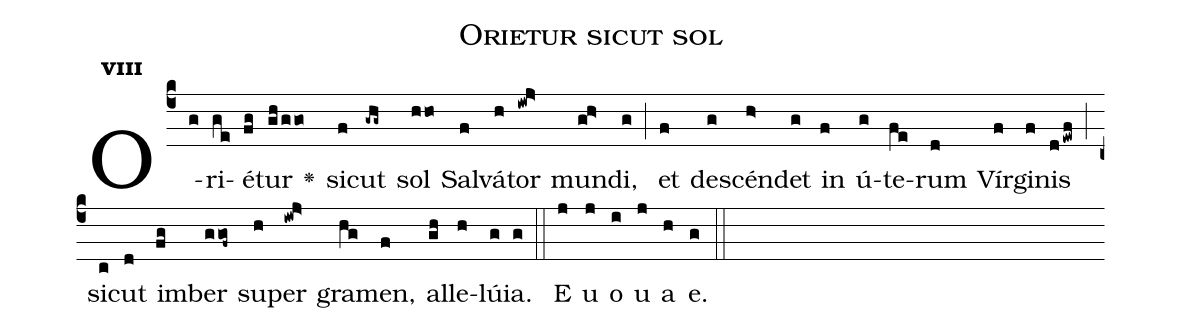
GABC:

name:Orietur sicut sol;
office-part:Antiphona;
mode:8;
%%
initial-style: 1;
name: Orietur sicut sol
book: Antiphonae & Responsoria/Tomus I, p. 67;
occasion: Die 19 Dec;
office-part: Laudes Ant E;
user-notes: ;
commentary: ;
annotation: 8g;
centering-scheme: english;
fontsize: 12;
font: OFLSortsMillGoudy;
height: 11;
width: 4.5;
%%
(c4)O(g)ri(ge)é(fg)tur(gh/ggo) <v>\greheightstar</v>() si(f)cut(-ghg~) sol(hho) Sal(f)vá(h)tor(iwj>) mun(gh>)di,(g) (;) et(f) de(g)scén(h>)det(g) in(f) ú(g)te(fe)rum(d) Vír(f)gi(f)nis(dewf) (;) si(c)cut(d) im(fg)ber(ggof~) su(h)per(iwj>) gra(hg)men,(f) al(gh)le(h)lú(g)ia.(g) (::)
E(j) u(j) o(i) u(j) a(h) e.(g) (::)
